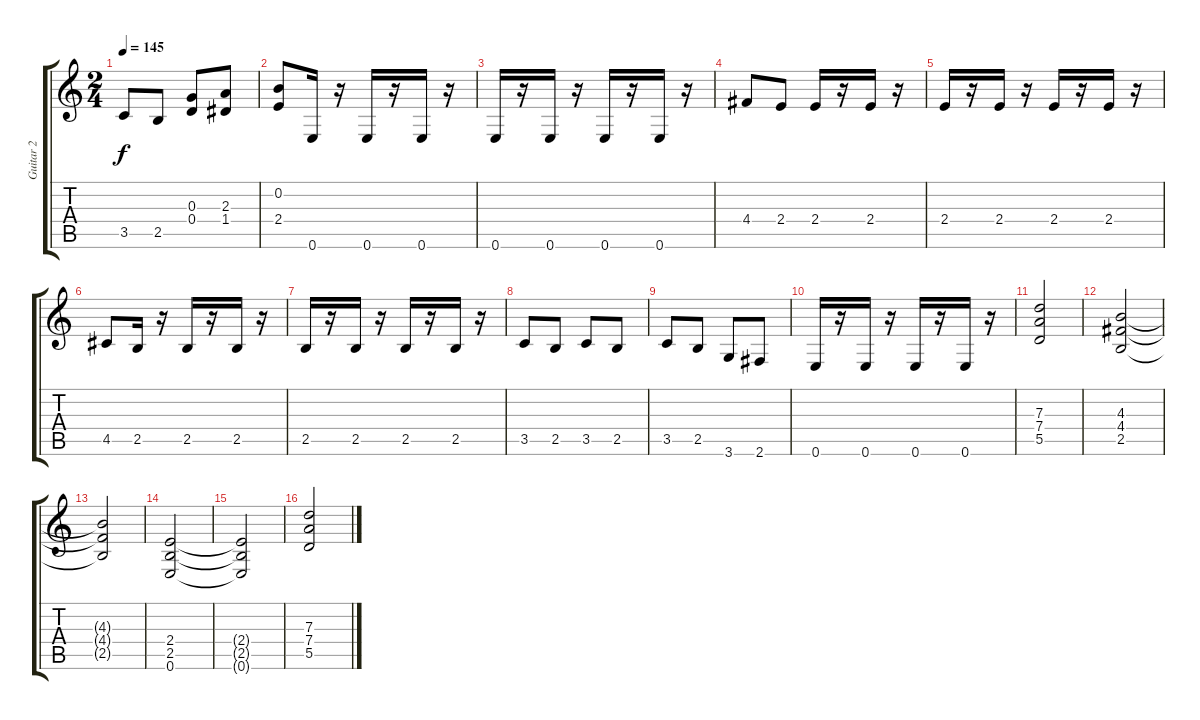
\track ("Guitar 2" "Guitar 2") {instrument overdrivenguitar}
\staff {score tabs}
\tuning (E4 B3 G3 D3 A2 E2) {hide}
\ts (2 4)
\tempo 145
\clef g2
\ks c
3.5.8{dy f} 2.5.8 (0.3 0.4).8 (2.3 1.4).8 |
(0.2 2.4).8 0.6.16 r.16 0.6.16 r.16 0.6.16 r.16 |
0.6.16 r.16 0.6.16 r.16 0.6.16 r.16 0.6.16 r.16 |
4.4.8 2.4.8 2.4.16 r.16 2.4.16 r.16 |
2.4.16 r.16 2.4.16 r.16 2.4.16 r.16 2.4.16 r.16 |
4.5.8 2.5.16 r.16 2.5.16 r.16 2.5.16 r.16 |
2.5.16 r.16 2.5.16 r.16 2.5.16 r.16 2.5.16 r.16 |
3.5.8 2.5.8 3.5.8 2.5.8 |
3.5.8 2.5.8 3.6.8 2.6.8 |
0.6.16 r.16 0.6.16 r.16 0.6.16 r.16 0.6.16 r.16 |
(7.3 7.4 5.5).2 |
(4.3 4.4 2.5).2 |
(4.3{t} 4.4{t} 2.5{t}).2 |
(2.4 2.5 0.6).2 |
(2.4{t} 2.5{t} 0.6{t}).2 |
(7.3 7.4 5.5).2
